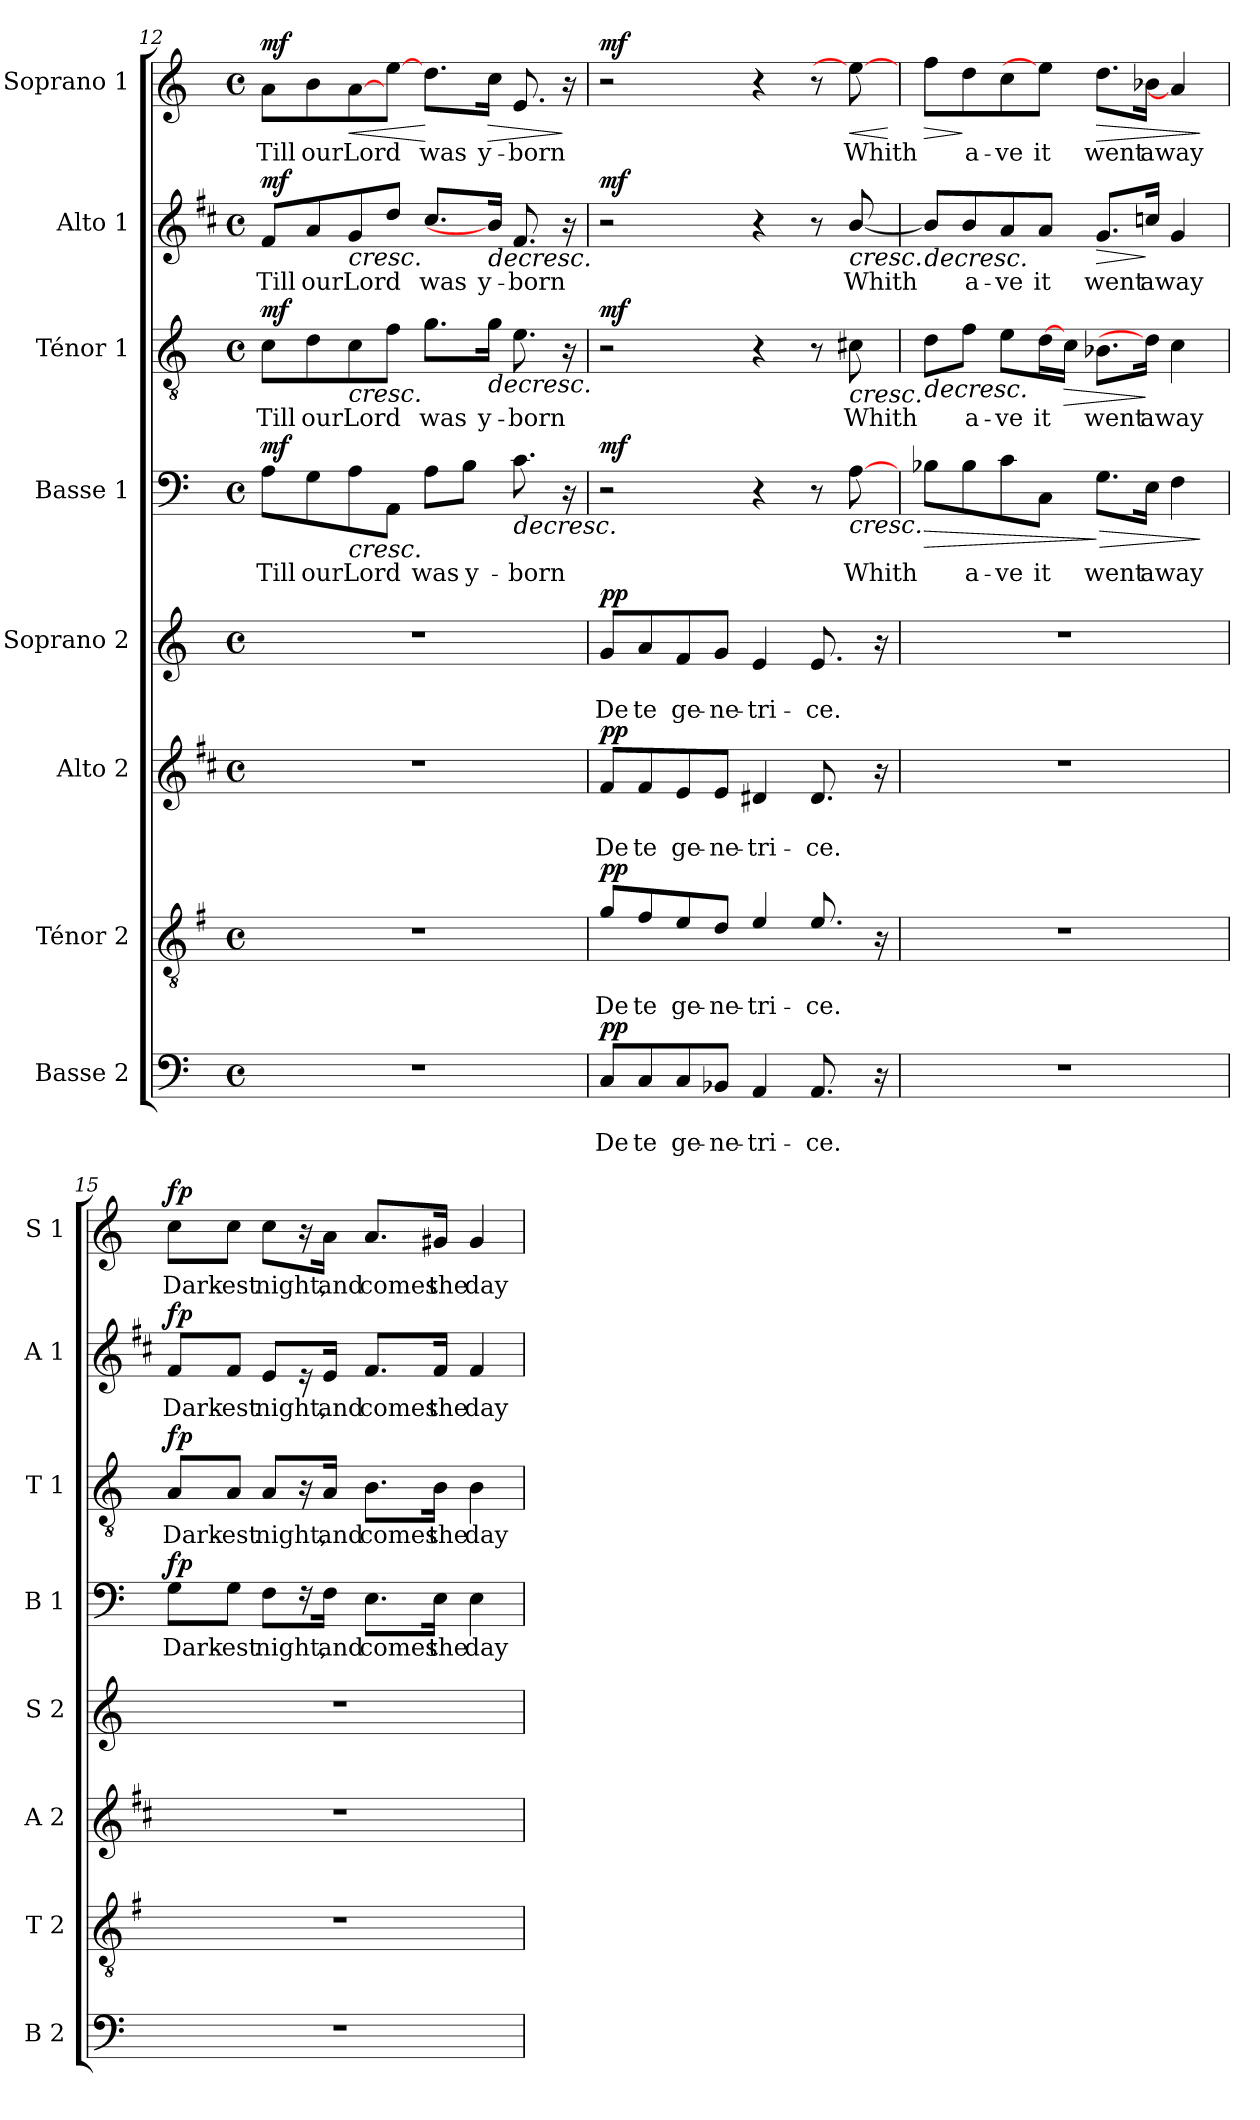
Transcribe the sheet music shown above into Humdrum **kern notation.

**kern	**text	**text	**dynam	**kern	**text	**text	**dynam	**kern	**text	**text	**dynam	**kern	**text	**text	**dynam	**kern	**text	**dynam	**kern	**text	**dynam	**kern	**text	**dynam	**kern	**text	**dynam
*part8	*part8	*part8	*part8	*part7	*part7	*part7	*part7	*part6	*part6	*part6	*part6	*part5	*part5	*part5	*part5	*part4	*part4	*part4	*part3	*part3	*part3	*part2	*part2	*part2	*part1	*part1	*part1
*staff8	*staff8	*staff8	*staff8	*staff7	*staff7	*staff7	*staff7	*staff6	*staff6	*staff6	*staff6	*staff5	*staff5	*staff5	*staff5	*staff4	*staff4	*staff4	*staff3	*staff3	*staff3	*staff2	*staff2	*staff2	*staff1	*staff1	*staff1
*I"Basse 2	*	*	*	*I"Ténor 2	*	*	*	*I"Alto 2	*	*	*	*I"Soprano 2	*	*	*	*I"Basse 1	*	*	*I"Ténor 1	*	*	*I"Alto 1	*	*	*I"Soprano 1	*	*
*I'B 2	*	*	*	*I'T 2	*	*	*	*I'A 2	*	*	*	*I'S 2	*	*	*	*I'B 1	*	*	*I'T 1	*	*	*I'A 1	*	*	*I'S 1	*	*
!!LO:PB:g=z
*clefF4	*	*	*	*clefGv2	*	*	*	*clefG2	*	*	*	*clefG2	*	*	*	*clefF4	*	*	*clefGv2	*	*	*clefG2	*	*	*clefG2	*	*
*	*	*	*	*ITrd4c7	*	*	*	*ITrd1c2	*	*	*	*	*	*	*	*	*	*	*	*	*	*ITrd1c2	*	*	*	*	*
*k[]	*	*	*	*k[]	*	*	*	*k[]	*	*	*	*k[]	*	*	*	*k[]	*	*	*k[]	*	*	*k[]	*	*	*k[]	*	*
*M4/4	*	*	*	*M4/4	*	*	*	*M4/4	*	*	*	*M4/4	*	*	*	*M4/4	*	*	*M4/4	*	*	*M4/4	*	*	*M4/4	*	*
*met(c)	*	*	*	*met(c)	*	*	*	*met(c)	*	*	*	*met(c)	*	*	*	*met(c)	*	*	*met(c)	*	*	*met(c)	*	*	*met(c)	*	*
=12	=12	=12	=12	=12	=12	=12	=12	=12	=12	=12	=12	=12	=12	=12	=12	=12	=12	=12	=12	=12	=12	=12	=12	=12	=12	=12	=12
!	!	!	!	!	!	!	!	!	!	!	!	!	!	!	!	!	!LO:LY:b	!LO:DY:b	!	!LO:LY:b	!LO:DY:a	!	!LO:LY:b	!LO:DY:b	!	!LO:LY:b	!LO:DY:a
1r	.	.	.	1r	.	.	.	1r	.	.	.	1r	.	.	.	8A\L	Till	mf	8c\L	Till	mf	8e/L	Till	mf	8a\L	Till	mf
!	!	!	!	!	!	!	!	!	!	!	!	!	!	!	!	!	!LO:LY:b	!	!	!LO:LY:b	!	!	!LO:LY:b	!	!	!LO:LY:b	!
.	.	.	.	.	.	.	.	.	.	.	.	.	.	.	.	8G\	our	.	8d\	our	.	8g/	our	.	8b\	our	.
!	!	!	!	!	!	!	!	!	!	!	!	!	!	!	!	!	!LO:LY:b	!LO:HP:b	!	!LO:LY:b	!LO:HP:b	!	!LO:LY:b	!LO:HP:b	!	!LO:LY:b	!LO:HP:b
.	.	.	.	.	.	.	.	.	.	.	.	.	.	.	.	8A\	Lord	<	8c\	Lord	<	8f/	Lord	<	[8a\	Lord	<
.	.	.	.	.	.	.	.	.	.	.	.	.	.	.	.	8AA\J	.	.	8f\J	.	.	8cc/J	.	.	[8ee\J	.	.
!	!	!	!	!	!	!	!	!	!	!	!	!	!	!	!	!	!LO:LY:b	!	!	!LO:LY:b	!	!	!LO:LY:b	!	!	!LO:LY:b	!
.	.	.	.	.	.	.	.	.	.	.	.	.	.	.	.	8A\L	was	.	8.g\L	was	.	8.b/L	was	.	8.dd\L	was	[
!	!	!	!	!	!	!	!	!	!	!	!	!	!	!	!	!	!LO:LY:b	!	!	!	!	!	!	!	!	!	!
.	.	.	.	.	.	.	.	.	.	.	.	.	.	.	.	8B\J	y-	.	.	.	.	.	.	.	.	.	.
!	!	!	!	!	!	!	!	!	!	!	!	!	!	!	!	!	!	!	!	!LO:LY:b	!LO:HP:b	!	!LO:LY:b	!LO:HP:b	!	!LO:LY:b	!LO:HP:b
.	.	.	.	.	.	.	.	.	.	.	.	.	.	.	.	.	.	.	16g\Jk	y-	>	16a/Jk]	y-	>	16cc\Jk	y-	>
!	!	!	!	!	!	!	!	!	!	!	!	!	!	!	!	!	!LO:LY:b	!LO:HP:b	!	!LO:LY:b	!	!	!LO:LY:b	!	!	!LO:LY:b	!
.	.	.	.	.	.	.	.	.	.	.	.	.	.	.	.	8.c\	-born	>	8.e\	-born	.	8.e/	-born	.	8.e/	-born	.
.	.	.	.	.	.	.	.	.	.	.	.	.	.	.	.	16r	.	.	16r	.	.	16r	.	.	16r	.	]
.	.	.	.	.	.	.	.	.	.	.	.	.	.	.	.	.	.	[	.	.	[	.	.	[	.	.	.
=13	=13	=13	=13	=13	=13	=13	=13	=13	=13	=13	=13	=13	=13	=13	=13	=13	=13	=13	=13	=13	=13	=13	=13	=13	=13	=13	=13
!	!	!LO:LY:b	!LO:DY:b	!	!	!LO:LY:b	!LO:DY:b	!	!	!LO:LY:b	!LO:DY:a	!	!	!LO:LY:b	!LO:DY:b	!	!	!LO:DY:a	!	!	!LO:DY:a	!	!	!LO:DY:a	!	!	!LO:DY:a
8C/L	.	De	pp	8c/L	.	De	pp	8e/L	.	De	pp	8g/L	.	De	pp	2r	.	mf	2r	.	mf	2r	.	mf	2r	.	mf
!	!	!LO:LY:b	!	!	!	!LO:LY:b	!	!	!	!LO:LY:b	!	!	!	!LO:LY:b	!	!	!	!	!	!	!	!	!	!	!	!	!
8C/	.	te	.	8B/	.	te	.	8e/	.	te	.	8a/	.	te	.	.	.	.	.	.	.	.	.	.	.	.	.
!	!	!LO:LY:b	!	!	!	!LO:LY:b	!	!	!	!LO:LY:b	!	!	!	!LO:LY:b	!	!	!	!	!	!	!	!	!	!	!	!	!
8C/	.	ge-	.	8A/	.	ge-	.	8d/	.	ge-	.	8f/	.	ge-	.	.	.	.	.	.	.	.	.	.	.	.	.
!	!	!LO:LY:b	!	!	!	!LO:LY:b	!	!	!	!LO:LY:b	!	!	!	!LO:LY:b	!	!	!	!	!	!	!	!	!	!	!	!	!
8BB-X/J	.	-ne-	.	8G/J	.	-ne-	.	8d/J	.	-ne-	.	8g/J	.	-ne-	.	.	.	.	.	.	.	.	.	.	.	.	.
!	!	!LO:LY:b	!	!	!	!LO:LY:b	!	!	!	!LO:LY:b	!	!	!	!LO:LY:b	!	!	!	!	!	!	!	!	!	!	!	!	!
4AA/	.	-tri-	.	4A/	.	-tri-	.	4c#X/	.	-tri-	.	4e/	.	-tri-	.	4r	.	.	4r	.	.	4r	.	.	4r	.	.
!	!	!LO:LY:b	!	!	!	!LO:LY:b	!	!	!	!LO:LY:b	!	!	!	!LO:LY:b	!	!	!	!	!	!	!	!	!	!	!	!	!
8.AA/	.	-ce.	.	8.A/	.	-ce.	.	8.c#/	.	-ce.	.	8.e/	.	-ce.	.	8r	.	.	8r	.	.	8r	.	.	8r	.	.
!	!	!	!	!	!	!	!	!	!	!	!	!	!	!	!	!	!LO:LY:b	!LO:HP:b	!	!LO:LY:b	!LO:HP:b	!	!LO:LY:b	!LO:HP:b	!	!LO:LY:b	!LO:HP:b
.	.	.	.	.	.	.	.	.	.	.	.	.	.	.	.	[8A\	Whith	<	8c#X\	Whith	<	[8a/	Whith	<	8ee\_	Whith	<
16r	.	.	.	16r	.	.	.	16r	.	.	.	16r	.	.	.	.	.	.	.	.	.	.	.	.	.	.	.
.	.	.	.	.	.	.	.	.	.	.	.	.	.	.	.	.	.	]	.	.	]	.	.	]	.	.	[
!!LO:PB:g=z
=14	=14	=14	=14	=14	=14	=14	=14	=14	=14	=14	=14	=14	=14	=14	=14	=14	=14	=14	=14	=14	=14	=14	=14	=14	=14	=14	=14
!	!	!	!	!	!	!	!	!	!	!	!	!	!	!	!	!	!	!LO:HP:b	!	!	!LO:HP:b	!	!	!LO:HP:b	!	!	!LO:HP:b
1r	.	.	.	1r	.	.	.	1r	.	.	.	1r	.	.	.	8B-X\L	.	>	8d\L	.	>	8a/L]	.	>	8ff\L	.	>
!	!	!	!	!	!	!	!	!	!	!	!	!	!	!	!	!	!LO:LY:b	!	!	!LO:LY:b	!	!	!LO:LY:b	!	!	!LO:LY:b	!
.	.	.	.	.	.	.	.	.	.	.	.	.	.	.	.	8B-\	a-	[	8f\J	a-	[	8a/	a-	[	8dd\	a-	]
!	!	!	!	!	!	!	!	!	!	!	!	!	!	!	!	!	!LO:LY:b	!	!	!LO:LY:b	!	!	!LO:LY:b	!	!	!LO:LY:b	!
.	.	.	.	.	.	.	.	.	.	.	.	.	.	.	.	8c\	-ve	.	8e\L	-ve	.	8g/	-ve	.	8cc\	-ve	.
!	!	!	!	!	!	!	!	!	!	!	!	!	!	!	!	!	!LO:LY:b	!	!	!LO:LY:b	!	!	!LO:LY:b	!	!	!LO:LY:b	!
.	.	.	.	.	.	.	.	.	.	.	.	.	.	.	.	8C\J	it	.	[16d\L	it	.	8g/J	it	.	8ee\J]	it	.
!	!	!	!	!	!	!	!	!	!	!	!	!	!	!	!	!	!	!	!	!	!LO:HP:b	!	!	!	!	!	!
.	.	.	.	.	.	.	.	.	.	.	.	.	.	.	.	.	.	.	16c\JJ	.	>	.	.	.	.	.	.
!	!	!	!	!	!	!	!	!	!	!	!	!	!	!	!	!	!LO:LY:b	!LO:HP:n=1:b	!	!LO:LY:b	!	!	!LO:LY:b	!LO:HP:b	!	!LO:LY:b	!LO:HP:b
.	.	.	.	.	.	.	.	.	.	.	.	.	.	.	.	8.G\L	went	] >	8.B-X\L	went	.	8.f/L	went	>	8.dd\L	went	>
!	!	!	!	!	!	!	!	!	!	!	!	!	!	!	!	!	!LO:LY:b	!	!	!LO:LY:b	!	!	!LO:LY:b	!	!	!LO:LY:b	!
.	.	.	.	.	.	.	.	.	.	.	.	.	.	.	.	16E\Jk	away	.	16d\Jk]	away	]	16b-X/Jk	away	]	16b-X\Jk	away	.
.	.	.	.	.	.	.	.	.	.	.	.	.	.	.	.	4F\	.	.	4c\	.	.	4f/	.	.	4a/]	.	.
.	.	.	.	.	.	.	.	.	.	.	.	.	.	.	.	.	.	]	.	.	]	.	.	]	.	.	]
=15	=15	=15	=15	=15	=15	=15	=15	=15	=15	=15	=15	=15	=15	=15	=15	=15	=15	=15	=15	=15	=15	=15	=15	=15	=15	=15	=15
!	!	!	!	!	!	!	!	!	!	!	!	!	!	!	!	!	!LO:LY:b	!LO:DY:b	!	!LO:LY:b	!	!	!LO:LY:b	!	!	!LO:LY:b	!
!	!	!	!	!	!	!	!	!	!	!	!	!	!	!	!	!	!	!LO:DY:n=1:a	!	!	!LO:DY:b	!	!	!	!	!	!
!	!	!	!	!	!	!	!	!	!	!	!	!	!	!	!	!	!	!	!	!	!LO:DY:n=1:a	!	!	!LO:DY:a	!	!	!
!	!	!	!	!	!	!	!	!	!	!	!	!	!	!	!	!	!	!	!	!	!	!	!	!LO:DY:n=1:a	!	!	!LO:DY:a
!	!	!	!	!	!	!	!	!	!	!	!	!	!	!	!	!	!	!	!	!	!	!	!	!	!	!	!LO:DY:n=1:a
1r	.	.	.	1r	.	.	.	1r	.	.	.	1r	.	.	.	8G\L	Dark-	f p	8A/L	Dark-	f p	8e/L	Dark-	f p	8cc\L	Dark-	f p
!	!	!	!	!	!	!	!	!	!	!	!	!	!	!	!	!	!LO:LY:b	!	!	!LO:LY:b	!	!	!LO:LY:b	!	!	!LO:LY:b	!
.	.	.	.	.	.	.	.	.	.	.	.	.	.	.	.	8G\J	-est	.	8A/J	-est	.	8e/J	-est	.	8cc\J	-est	.
!	!	!	!	!	!	!	!	!	!	!	!	!	!	!	!	!	!LO:LY:b	!	!	!LO:LY:b	!	!	!LO:LY:b	!	!	!LO:LY:b	!
.	.	.	.	.	.	.	.	.	.	.	.	.	.	.	.	8F\L	night,	.	8A/L	night,	.	8d/L	night,	.	8cc\L	night,	.
.	.	.	.	.	.	.	.	.	.	.	.	.	.	.	.	16r	.	.	16r	.	.	16r	.	.	16r	.	.
!	!	!	!	!	!	!	!	!	!	!	!	!	!	!	!	!	!LO:LY:b	!	!	!LO:LY:b	!	!	!LO:LY:b	!	!	!LO:LY:b	!
.	.	.	.	.	.	.	.	.	.	.	.	.	.	.	.	16F\Jk	and	.	16A/Jk	and	.	16d/Jk	and	.	16a\Jk	and	.
!	!	!	!	!	!	!	!	!	!	!	!	!	!	!	!	!	!LO:LY:b	!	!	!LO:LY:b	!	!	!LO:LY:b	!	!	!LO:LY:b	!
.	.	.	.	.	.	.	.	.	.	.	.	.	.	.	.	8.E\L	comes	.	8.B\L	comes	.	8.e/L	comes	.	8.a/L	comes	.
!	!	!	!	!	!	!	!	!	!	!	!	!	!	!	!	!	!LO:LY:b	!	!	!LO:LY:b	!	!	!LO:LY:b	!	!	!LO:LY:b	!
.	.	.	.	.	.	.	.	.	.	.	.	.	.	.	.	16E\Jk	the	.	16B\Jk	the	.	16e/Jk	the	.	16g#X/Jk	the	.
!	!	!	!	!	!	!	!	!	!	!	!	!	!	!	!	!	!LO:LY:b	!	!	!LO:LY:b	!	!	!LO:LY:b	!	!	!LO:LY:b	!
.	.	.	.	.	.	.	.	.	.	.	.	.	.	.	.	4E\	day	.	4B\	day	.	4e/	day	.	4g#/	day	.
=	=	=	=	=	=	=	=	=	=	=	=	=	=	=	=	=	=	=	=	=	=	=	=	=	=	=	=
*-	*-	*-	*-	*-	*-	*-	*-	*-	*-	*-	*-	*-	*-	*-	*-	*-	*-	*-	*-	*-	*-	*-	*-	*-	*-	*-	*-
